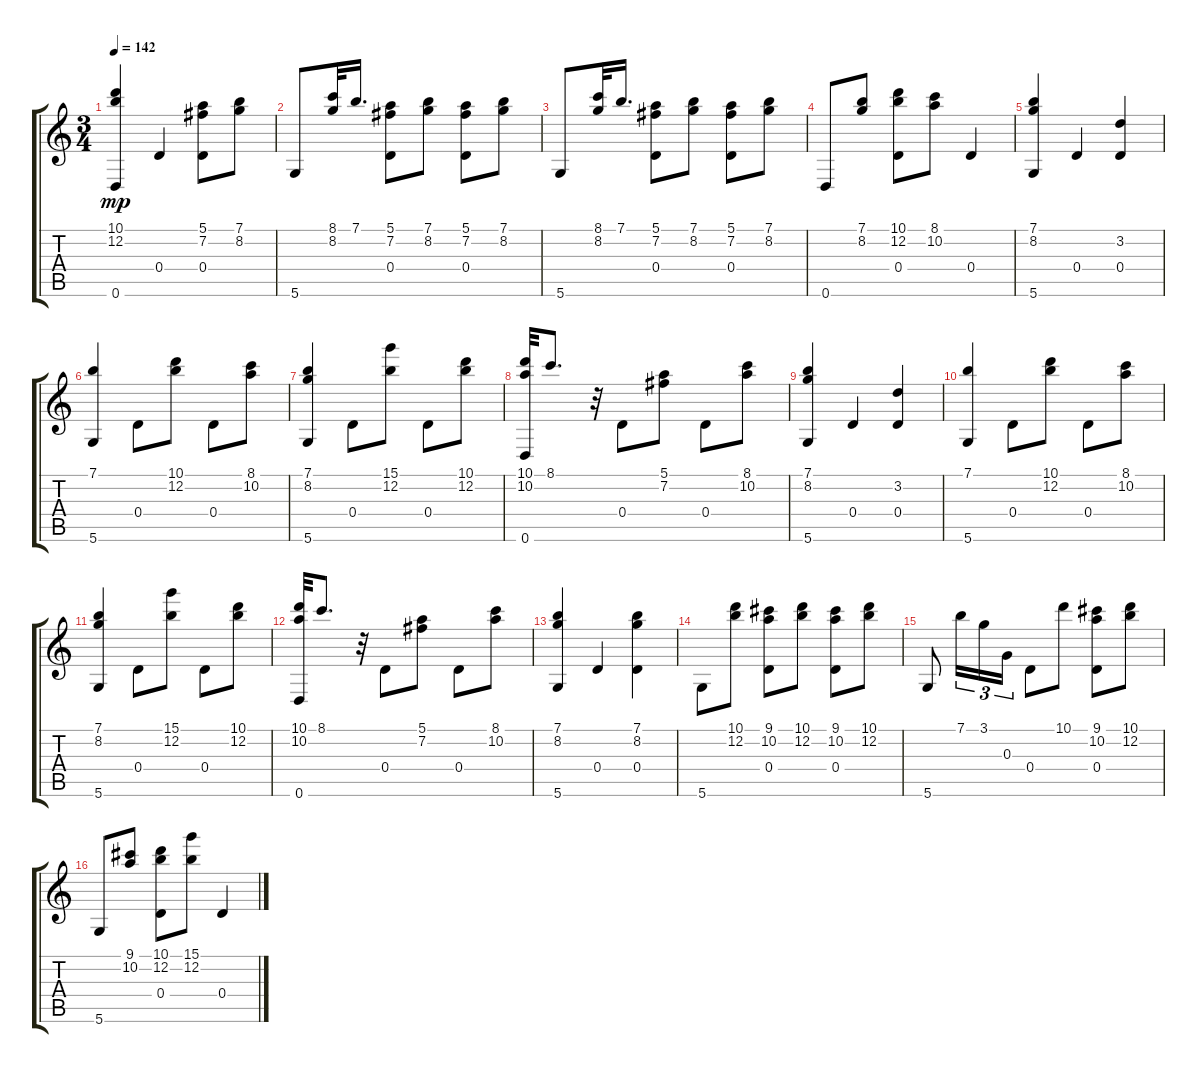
\track "" {instrument acousticguitarnylon}
\staff {score tabs}
\tuning (E4 B3 G3 D3 A2 D2) {hide}
\ts (3 4)
\tempo 142
\clef g2
\ks c
(10.1 12.2 0.6).4{dy mp} 0.4.4 (5.1 7.2 0.4).8 (7.1 8.2).8 |
5.6.8 (8.1 8.2).32 7.1.16{d} (5.1 7.2 0.4).8 (7.1 8.2).8 (5.1 7.2 0.4).8 (7.1 8.2).8 |
5.6.8 (8.1 8.2).32 7.1.16{d} (5.1 7.2 0.4).8 (7.1 8.2).8 (5.1 7.2 0.4).8 (7.1 8.2).8 |
0.6.8 (7.1 8.2).8 (10.1 12.2 0.4).8 (8.1 10.2).8 0.4.4 |
(7.1 8.2 5.6).4 0.4.4 (3.2 0.4).4 |
(7.1 5.6).4 0.4.8 (10.1 12.2).8 0.4.8 (8.1 10.2).8 |
(7.1 8.2 5.6).4 0.4.8 (15.1 12.2).8 0.4.8 (10.1 12.2).8 |
(10.1 10.2 0.6).32 8.1.8{d} r.32 0.4.8 (5.1 7.2).8 0.4.8 (8.1 10.2).8 |
(7.1 8.2 5.6).4 0.4.4 (3.2 0.4).4 |
(7.1 5.6).4 0.4.8 (10.1 12.2).8 0.4.8 (8.1 10.2).8 |
(7.1 8.2 5.6).4 0.4.8 (15.1 12.2).8 0.4.8 (10.1 12.2).8 |
(10.1 10.2 0.6).32 8.1.8{d} r.32 0.4.8 (5.1 7.2).8 0.4.8 (8.1 10.2).8 |
(7.1 8.2 5.6).4 0.4.4 (7.1 8.2 0.4).4 |
5.6.8 (10.1 12.2).8 (9.1 10.2 0.4).8 (10.1 12.2).8 (9.1 10.2 0.4).8 (10.1 12.2).8 |
5.6.8 7.1.16{tu (3 2)} 3.1.16{tu (3 2)} 0.3.16{tu (3 2)} 0.4.8 10.1.8 (9.1 10.2 0.4).8 (10.1 12.2).8 |
5.6.8 (9.1 10.2).8 (10.1 12.2 0.4).8 (15.1 12.2).8 0.4.4
